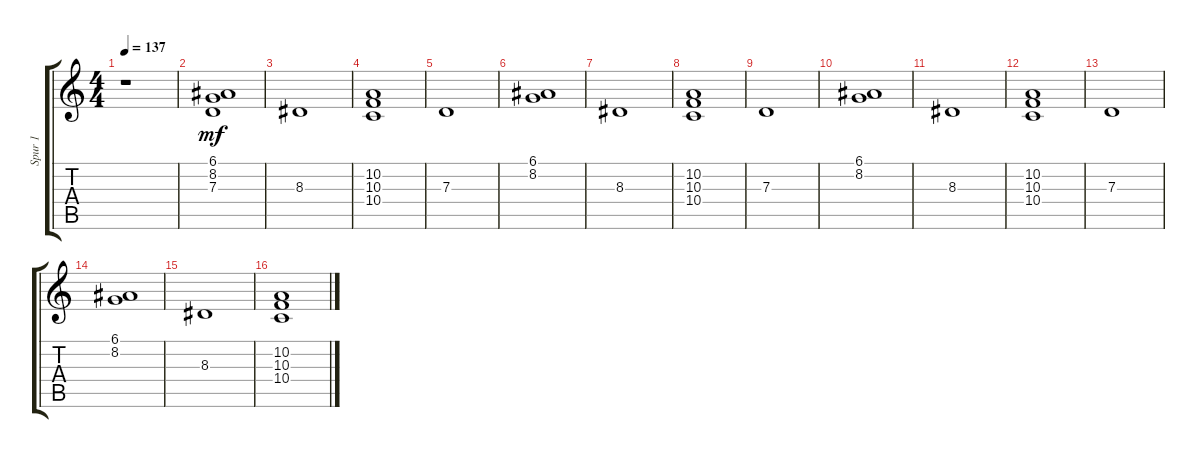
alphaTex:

\track ("Spur 1" "Spur 1") {instrument stringensemble2}
\staff {score tabs}
\tuning (E4 B3 G3 D3 A2 E2) {hide}
\ts (4 4)
\tempo 137
\clef g2
\ks c
r.1{dy f} |
(6.1 8.2 7.3).1{dy mf} |
8.3.1 |
(10.2 10.3 10.4).1 |
7.3.1 |
(6.1 8.2).1 |
8.3.1 |
(10.2 10.3 10.4).1 |
7.3.1 |
(6.1 8.2).1 |
8.3.1 |
(10.2 10.3 10.4).1 |
7.3.1 |
(6.1 8.2).1 |
8.3.1 |
(10.2 10.3 10.4).1
